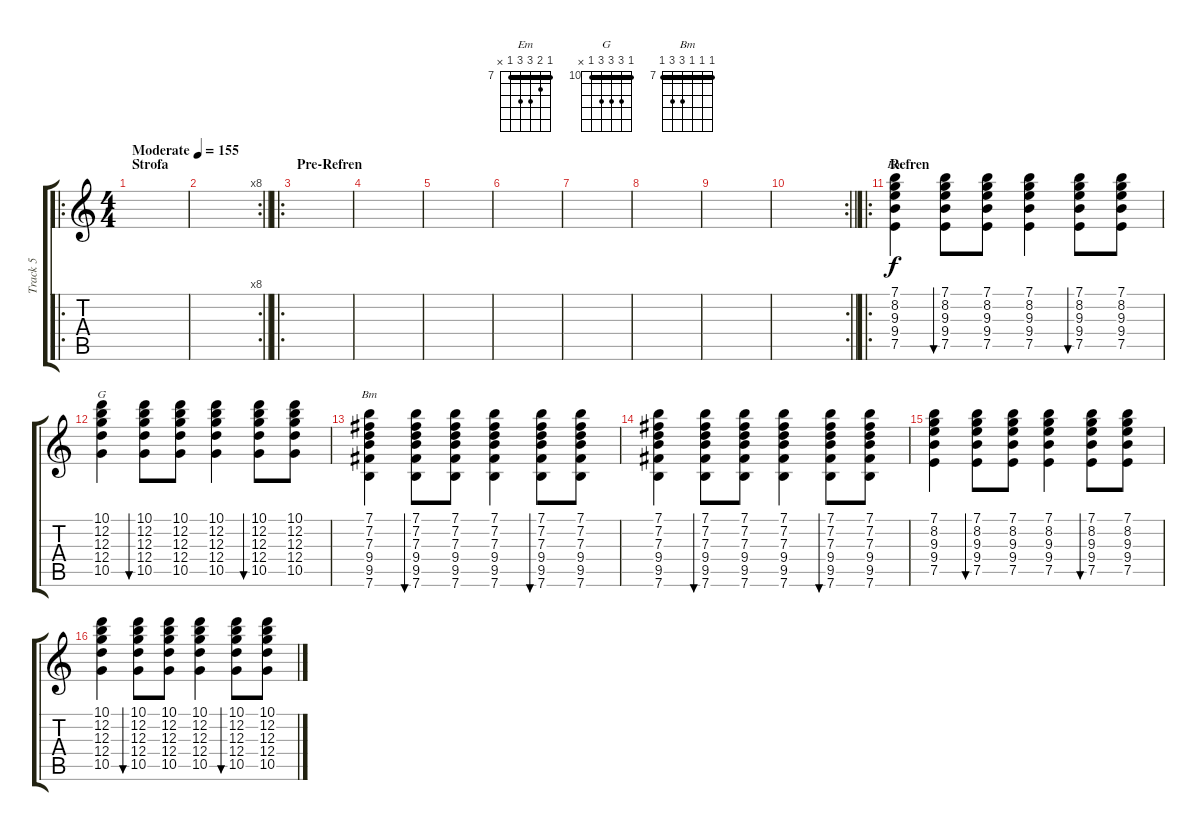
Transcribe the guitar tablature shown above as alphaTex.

\track ("Track 5" "Track 5") {instrument acousticguitarsteel}
\staff {score tabs}
\tuning (E4 B3 G3 D3 A2 E2) {hide}
\chord ("Em" 7 8 9 9 7 x) {firstfret 7 barre 7}
\chord ("G" 10 12 12 12 10 x) {firstfret 10 barre 10}
\chord ("Bm" 7 7 7 9 9 7) {firstfret 7 barre 7}
\ro
\ts (4 4)
\section ("" "Strofa")
\tempo (155 "Moderate")
\clef g2
\ks c
|
\rc 8
\barLineRight lightlight
|
\ro
\section ("" "Pre-Refren")
|
|
|
|
|
|
|
\rc 2
\barLineRight lightlight
|
\ro
\section ("" "Refren")
(7.1 8.2 9.3 9.4 7.5).4{ch "Em"} (7.1 8.2 9.3 9.4 7.5).8{bu 60} (7.1 8.2 9.3 9.4 7.5).8 (7.1 8.2 9.3 9.4 7.5).4 (7.1 8.2 9.3 9.4 7.5).8{bu 60} (7.1 8.2 9.3 9.4 7.5).8 |
(10.1 12.2 12.3 12.4 10.5).4{ch "G"} (10.1 12.2 12.3 12.4 10.5).8{bu 60} (10.1 12.2 12.3 12.4 10.5).8 (10.1 12.2 12.3 12.4 10.5).4 (10.1 12.2 12.3 12.4 10.5).8{bu 60} (10.1 12.2 12.3 12.4 10.5).8 |
(7.1 7.2 7.3 9.4 9.5 7.6).4{ch "Bm"} (7.1 7.2 7.3 9.4 9.5 7.6).8{bu 60} (7.1 7.2 7.3 9.4 9.5 7.6).8 (7.1 7.2 7.3 9.4 9.5 7.6).4 (7.1 7.2 7.3 9.4 9.5 7.6).8{bu 60} (7.1 7.2 7.3 9.4 9.5 7.6).8 |
(7.1 7.2 7.3 9.4 9.5 7.6).4 (7.1 7.2 7.3 9.4 9.5 7.6).8{bu 60} (7.1 7.2 7.3 9.4 9.5 7.6).8 (7.1 7.2 7.3 9.4 9.5 7.6).4 (7.1 7.2 7.3 9.4 9.5 7.6).8{bu 60} (7.1 7.2 7.3 9.4 9.5 7.6).8 |
(7.1 8.2 9.3 9.4 7.5).4 (7.1 8.2 9.3 9.4 7.5).8{bu 60} (7.1 8.2 9.3 9.4 7.5).8 (7.1 8.2 9.3 9.4 7.5).4 (7.1 8.2 9.3 9.4 7.5).8{bu 60} (7.1 8.2 9.3 9.4 7.5).8 |
(10.1 12.2 12.3 12.4 10.5).4 (10.1 12.2 12.3 12.4 10.5).8{bu 60} (10.1 12.2 12.3 12.4 10.5).8 (10.1 12.2 12.3 12.4 10.5).4 (10.1 12.2 12.3 12.4 10.5).8{bu 60} (10.1 12.2 12.3 12.4 10.5).8
